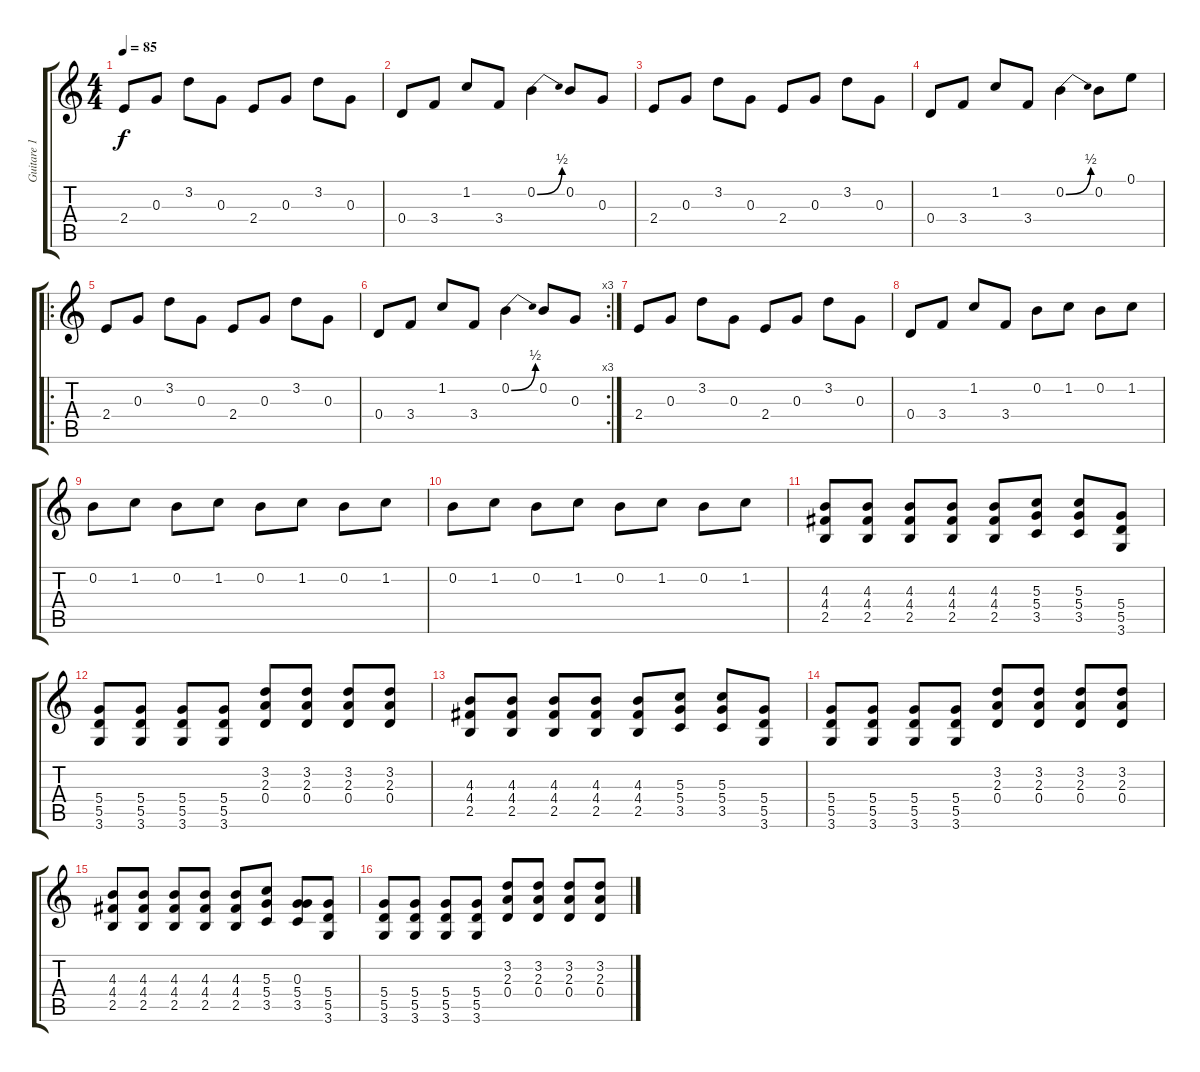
\track ("Guitare 1" "Guitare 1") {instrument electricguitarjazz}
\staff {score tabs}
\tuning (E4 B3 G3 D3 A2 E2) {hide}
\ts (4 4)
\tempo 85
\clef g2
\ks c
2.4.8{dy f instrument electricguitarjazz} 0.3.8 3.2.8 0.3.8 2.4.8 0.3.8 3.2.8 0.3.8 |
0.4.8 3.4.8 1.2.8 3.4.8 0.2{be (bend 0 0 60 2)}.4 0.2.8 0.3.8 |
2.4.8 0.3.8 3.2.8 0.3.8 2.4.8 0.3.8 3.2.8 0.3.8 |
0.4.8 3.4.8 1.2.8 3.4.8 0.2{be (bend 0 0 60 2)}.4 0.2.8 0.1.8 |
\ro
2.4.8 0.3.8 3.2.8 0.3.8 2.4.8 0.3.8 3.2.8 0.3.8 |
\rc 3
0.4.8 3.4.8 1.2.8 3.4.8 0.2{be (bend 0 0 60 2)}.4 0.2.8 0.3.8 |
2.4.8 0.3.8 3.2.8 0.3.8 2.4.8 0.3.8 3.2.8 0.3.8 |
0.4.8 3.4.8 1.2.8 3.4.8 0.2.8 1.2.8 0.2.8 1.2.8 |
0.2.8 1.2.8 0.2.8 1.2.8 0.2.8 1.2.8 0.2.8 1.2.8 |
0.2.8 1.2.8 0.2.8 1.2.8 0.2.8 1.2.8 0.2.8 1.2.8 |
(4.3 4.4 2.5).8{volume 10 instrument distortionguitar} (4.3 4.4 2.5).8 (4.3 4.4 2.5).8 (4.3 4.4 2.5).8 (4.3 4.4 2.5).8 (5.3 5.4 3.5).8 (5.3 5.4 3.5).8 (5.4 5.5 3.6).8 |
(5.4 5.5 3.6).8 (5.4 5.5 3.6).8 (5.4 5.5 3.6).8 (5.4 5.5 3.6).8 (3.2 2.3 0.4).8 (3.2 2.3 0.4).8 (3.2 2.3 0.4).8 (3.2 2.3 0.4).8 |
(4.3 4.4 2.5).8 (4.3 4.4 2.5).8 (4.3 4.4 2.5).8 (4.3 4.4 2.5).8 (4.3 4.4 2.5).8 (5.3 5.4 3.5).8 (5.3 5.4 3.5).8 (5.4 5.5 3.6).8 |
(5.4 5.5 3.6).8 (5.4 5.5 3.6).8 (5.4 5.5 3.6).8 (5.4 5.5 3.6).8 (3.2 2.3 0.4).8 (3.2 2.3 0.4).8 (3.2 2.3 0.4).8 (3.2 2.3 0.4).8 |
(4.3 4.4 2.5).8 (4.3 4.4 2.5).8 (4.3 4.4 2.5).8 (4.3 4.4 2.5).8 (4.3 4.4 2.5).8 (5.3 5.4 3.5).8 (0.3 5.4 3.5).8 (5.4 5.5 3.6).8 |
(5.4 5.5 3.6).8 (5.4 5.5 3.6).8 (5.4 5.5 3.6).8 (5.4 5.5 3.6).8 (3.2 2.3 0.4).8 (3.2 2.3 0.4).8 (3.2 2.3 0.4).8 (3.2 2.3 0.4).8
